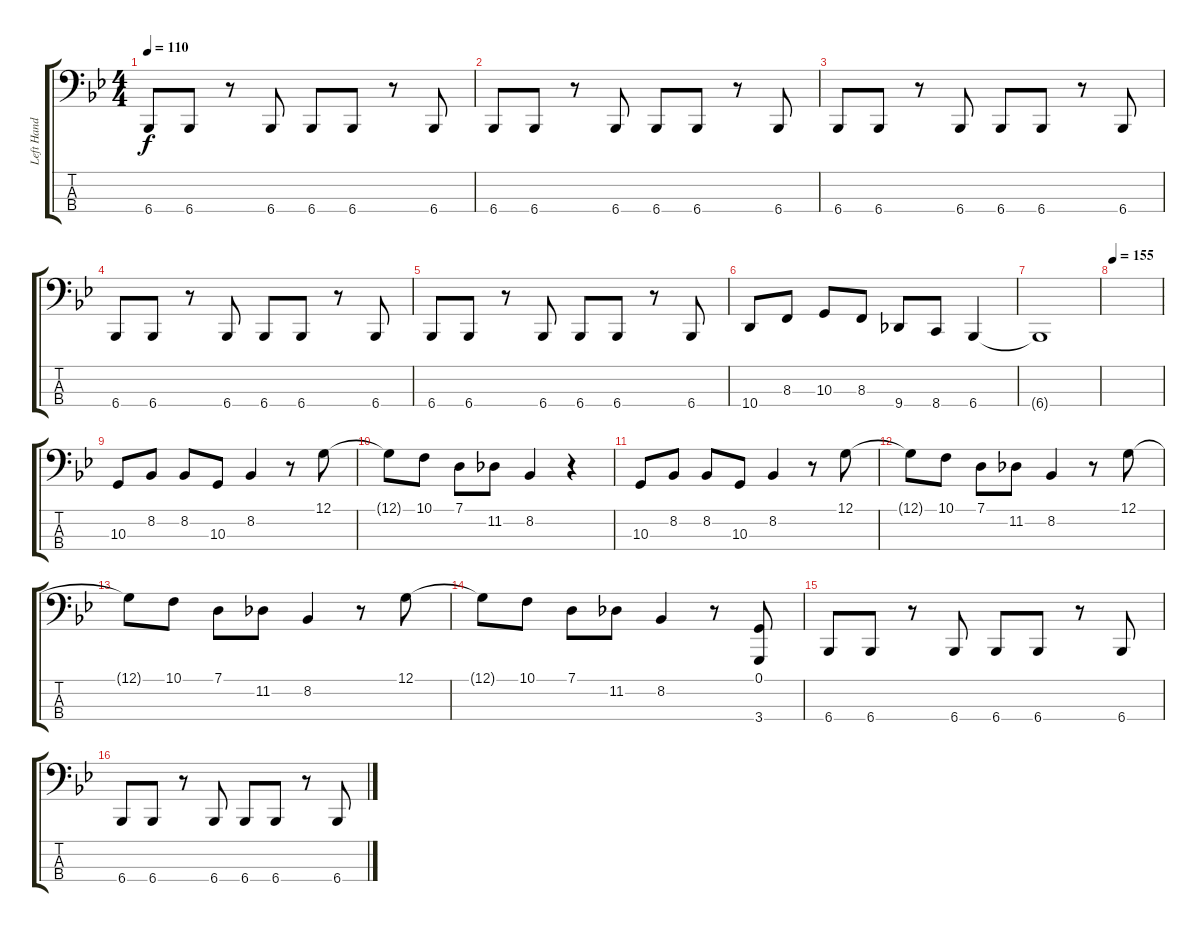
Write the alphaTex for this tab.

\track ("Left Hand" "Left Hand") {instrument acousticgrandpiano}
\staff {score tabs}
\tuning (G2 D2 A1 E1) {hide}
\ts (4 4)
\tempo 110
\clef f4
\ks bb
6.4.8{dy f} 6.4.8 r.8 6.4.8 6.4.8 6.4.8 r.8 6.4.8 |
6.4.8 6.4.8 r.8 6.4.8 6.4.8 6.4.8 r.8 6.4.8 |
6.4.8 6.4.8 r.8 6.4.8 6.4.8 6.4.8 r.8 6.4.8 |
6.4.8 6.4.8 r.8 6.4.8 6.4.8 6.4.8 r.8 6.4.8 |
6.4.8 6.4.8 r.8 6.4.8 6.4.8 6.4.8 r.8 6.4.8 |
10.4.8 8.3.8 10.3.8 8.3.8 9.4.8 8.4.8 6.4.4 |
6.4{t}.1 |
\tempo 155
|
10.3.8 8.2.8 8.2.8 10.3.8 8.2.4 r.8 12.1.8 |
12.1{t}.8 10.1.8 7.1.8 11.2.8 8.2.4 r.4 |
10.3.8 8.2.8 8.2.8 10.3.8 8.2.4 r.8 12.1.8 |
12.1{t}.8 10.1.8 7.1.8 11.2.8 8.2.4 r.8 12.1.8 |
12.1{t}.8 10.1.8 7.1.8 11.2.8 8.2.4 r.8 12.1.8 |
12.1{t}.8 10.1.8 7.1.8 11.2.8 8.2.4 r.8 (0.1 3.4).8 |
6.4.8 6.4.8 r.8 6.4.8 6.4.8 6.4.8 r.8 6.4.8 |
6.4.8 6.4.8 r.8 6.4.8 6.4.8 6.4.8 r.8 6.4.8
